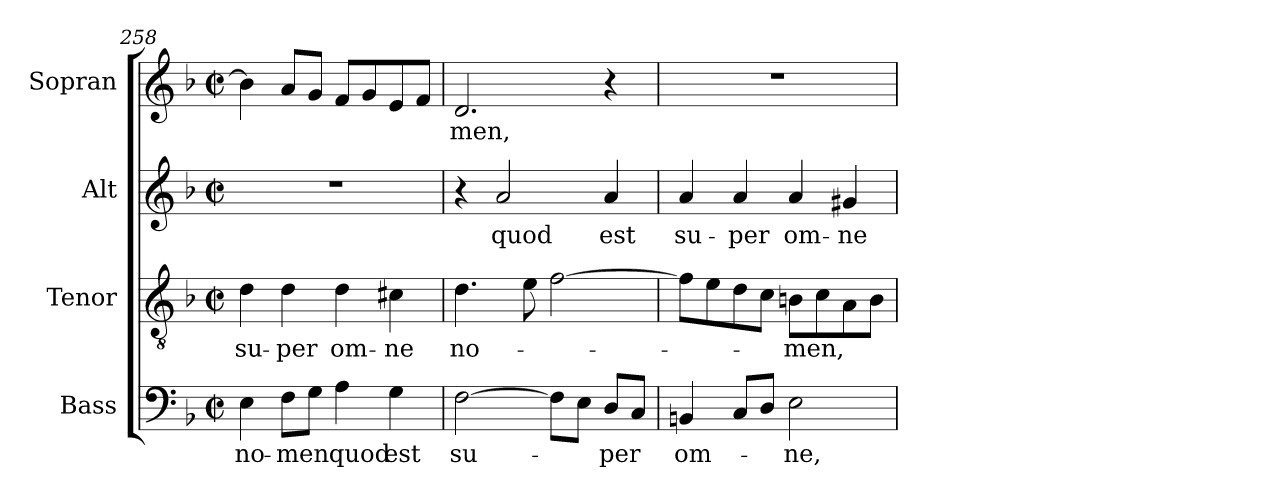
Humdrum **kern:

**kern	**text	**kern	**text	**kern	**text	**kern	**text
*part4	*part4	*part3	*part3	*part2	*part2	*part1	*part1
*staff4	*staff4	*staff3	*staff3	*staff2	*staff2	*staff1	*staff1
*I"Bass	*	*I"Tenor	*	*I"Alt	*	*I"Sopran	*
*I'B.	*	*I'T.	*	*I'A.	*	*I'S.	*
*clefF4	*	*clefGv2	*	*clefG2	*	*clefG2	*
*k[b-]	*	*k[b-]	*	*k[b-]	*	*k[b-]	*
*F:	*	*F:	*	*F:	*	*F:	*
*M2/2	*	*M2/2	*	*M2/2	*	*M2/2	*
*met(c|)	*	*met(c|)	*	*met(c|)	*	*met(c|)	*
=258	=258	=258	=258	=258	=258	=258	=258
!	!LO:LY:b	!	!LO:LY:b	!	!	!	!
4E\	no-	4d\	su-	1r	.	4b-\]	.
!	!LO:LY:b	!	!LO:LY:b	!	!	!	!
8F\L	-men	4d\	-per	.	.	8a/L	.
8G\J	.	.	.	.	.	8g/J	.
!	!LO:LY:b	!	!LO:LY:b	!	!	!	!
4A\	quod	4d\	om-	.	.	8f/L	.
.	.	.	.	.	.	8g/	.
!	!LO:LY:b	!	!LO:LY:b	!	!	!	!
4G\	est	4c#X\	-ne	.	.	8e/	.
.	.	.	.	.	.	8f/J	.
=259	=259	=259	=259	=259	=259	=259	=259
!	!LO:LY:b	!	!LO:LY:b	!	!	!	!LO:LY:b
[2F\	su-	4.d\	no-	4r	.	2.d/	-men,
!	!	!	!	!	!LO:LY:b	!	!
.	.	.	.	2a/	quod	.	.
.	.	8e\	.	.	.	.	.
8F\L]	.	[2f\	.	.	.	.	.
8E\J	.	.	.	.	.	.	.
!	!LO:LY:b	!	!	!	!LO:LY:b	!	!
8D/L	-per	.	.	4a/	est	4r	.
8C/J	.	.	.	.	.	.	.
=260	=260	=260	=260	=260	=260	=260	=260
!	!LO:LY:b	!	!	!	!LO:LY:b	!	!
4BBn/	om-	8f\L]	.	4a/	su-	1r	.
.	.	8e\	.	.	.	.	.
!	!	!	!	!	!LO:LY:b	!	!
8C/L	.	8d\	.	4a/	-per	.	.
8D/J	.	8c\J	.	.	.	.	.
!	!LO:LY:b	!	!LO:LY:b	!	!LO:LY:b	!	!
2E\	-ne,	8Bn\L	-men,	4a/	om-	.	.
.	.	8c\	.	.	.	.	.
!	!	!	!	!	!LO:LY:b	!	!
.	.	8A\	.	4g#X/	-ne	.	.
.	.	8B\J	.	.	.	.	.
=	=	=	=	=	=	=	=
*-	*-	*-	*-	*-	*-	*-	*-
